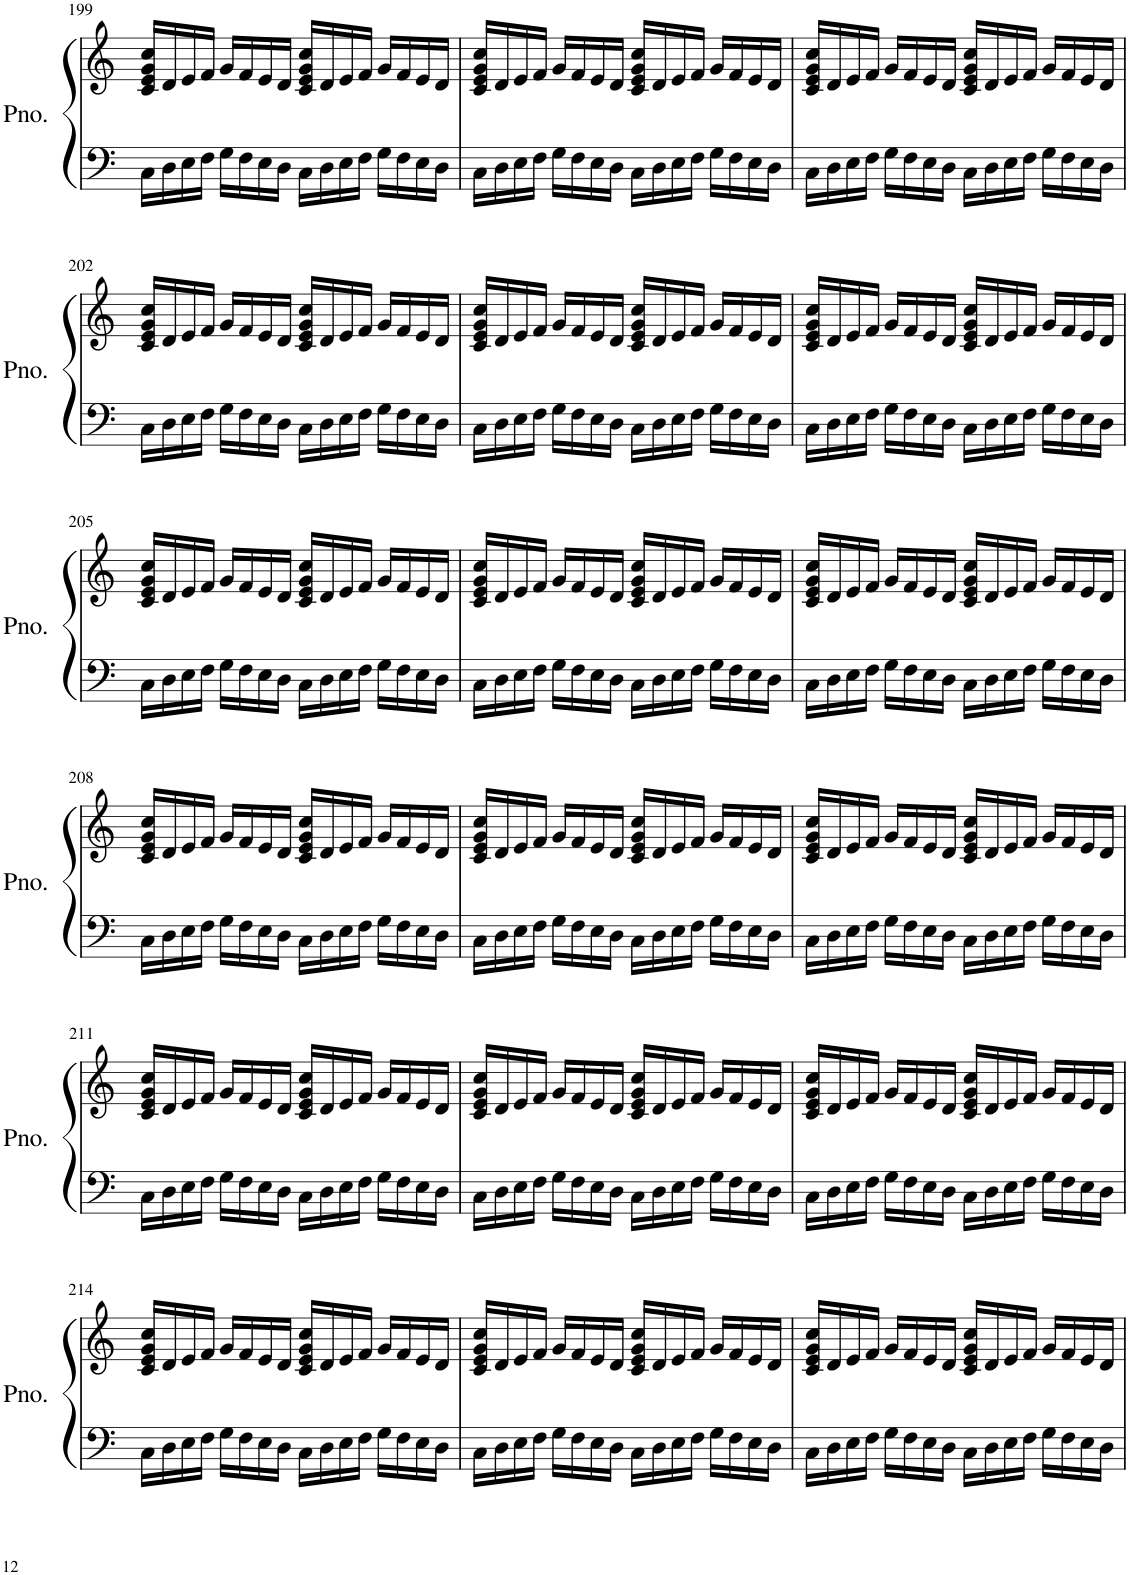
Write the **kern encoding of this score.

**kern	**kern
*part1	*part1
*staff2	*staff1
*I"Piano	*
*I'Pno.	*
!!LO:PB:g=z
*clefF4	*clefG2
*k[]	*k[]
*M4/4	*M4/4
=199	=199
16C\LL	16c/ 16e/ 16g/ 16cc/LL
16D\	16d/
16E\	16e/
16F\JJ	16f/JJ
16G\LL	16g/LL
16F\	16f/
16E\	16e/
16D\JJ	16d/JJ
16C\LL	16c/ 16e/ 16g/ 16cc/LL
16D\	16d/
16E\	16e/
16F\JJ	16f/JJ
16G\LL	16g/LL
16F\	16f/
16E\	16e/
16D\JJ	16d/JJ
=200	=200
16C\LL	16c/ 16e/ 16g/ 16cc/LL
16D\	16d/
16E\	16e/
16F\JJ	16f/JJ
16G\LL	16g/LL
16F\	16f/
16E\	16e/
16D\JJ	16d/JJ
16C\LL	16c/ 16e/ 16g/ 16cc/LL
16D\	16d/
16E\	16e/
16F\JJ	16f/JJ
16G\LL	16g/LL
16F\	16f/
16E\	16e/
16D\JJ	16d/JJ
=201	=201
16C\LL	16c/ 16e/ 16g/ 16cc/LL
16D\	16d/
16E\	16e/
16F\JJ	16f/JJ
16G\LL	16g/LL
16F\	16f/
16E\	16e/
16D\JJ	16d/JJ
16C\LL	16c/ 16e/ 16g/ 16cc/LL
16D\	16d/
16E\	16e/
16F\JJ	16f/JJ
16G\LL	16g/LL
16F\	16f/
16E\	16e/
16D\JJ	16d/JJ
!!LO:LB:g=z
=202	=202
16C\LL	16c/ 16e/ 16g/ 16cc/LL
16D\	16d/
16E\	16e/
16F\JJ	16f/JJ
16G\LL	16g/LL
16F\	16f/
16E\	16e/
16D\JJ	16d/JJ
16C\LL	16c/ 16e/ 16g/ 16cc/LL
16D\	16d/
16E\	16e/
16F\JJ	16f/JJ
16G\LL	16g/LL
16F\	16f/
16E\	16e/
16D\JJ	16d/JJ
=203	=203
16C\LL	16c/ 16e/ 16g/ 16cc/LL
16D\	16d/
16E\	16e/
16F\JJ	16f/JJ
16G\LL	16g/LL
16F\	16f/
16E\	16e/
16D\JJ	16d/JJ
16C\LL	16c/ 16e/ 16g/ 16cc/LL
16D\	16d/
16E\	16e/
16F\JJ	16f/JJ
16G\LL	16g/LL
16F\	16f/
16E\	16e/
16D\JJ	16d/JJ
=204	=204
16C\LL	16c/ 16e/ 16g/ 16cc/LL
16D\	16d/
16E\	16e/
16F\JJ	16f/JJ
16G\LL	16g/LL
16F\	16f/
16E\	16e/
16D\JJ	16d/JJ
16C\LL	16c/ 16e/ 16g/ 16cc/LL
16D\	16d/
16E\	16e/
16F\JJ	16f/JJ
16G\LL	16g/LL
16F\	16f/
16E\	16e/
16D\JJ	16d/JJ
!!LO:LB:g=z
=205	=205
16C\LL	16c/ 16e/ 16g/ 16cc/LL
16D\	16d/
16E\	16e/
16F\JJ	16f/JJ
16G\LL	16g/LL
16F\	16f/
16E\	16e/
16D\JJ	16d/JJ
16C\LL	16c/ 16e/ 16g/ 16cc/LL
16D\	16d/
16E\	16e/
16F\JJ	16f/JJ
16G\LL	16g/LL
16F\	16f/
16E\	16e/
16D\JJ	16d/JJ
=206	=206
16C\LL	16c/ 16e/ 16g/ 16cc/LL
16D\	16d/
16E\	16e/
16F\JJ	16f/JJ
16G\LL	16g/LL
16F\	16f/
16E\	16e/
16D\JJ	16d/JJ
16C\LL	16c/ 16e/ 16g/ 16cc/LL
16D\	16d/
16E\	16e/
16F\JJ	16f/JJ
16G\LL	16g/LL
16F\	16f/
16E\	16e/
16D\JJ	16d/JJ
=207	=207
16C\LL	16c/ 16e/ 16g/ 16cc/LL
16D\	16d/
16E\	16e/
16F\JJ	16f/JJ
16G\LL	16g/LL
16F\	16f/
16E\	16e/
16D\JJ	16d/JJ
16C\LL	16c/ 16e/ 16g/ 16cc/LL
16D\	16d/
16E\	16e/
16F\JJ	16f/JJ
16G\LL	16g/LL
16F\	16f/
16E\	16e/
16D\JJ	16d/JJ
!!LO:LB:g=z
=208	=208
16C\LL	16c/ 16e/ 16g/ 16cc/LL
16D\	16d/
16E\	16e/
16F\JJ	16f/JJ
16G\LL	16g/LL
16F\	16f/
16E\	16e/
16D\JJ	16d/JJ
16C\LL	16c/ 16e/ 16g/ 16cc/LL
16D\	16d/
16E\	16e/
16F\JJ	16f/JJ
16G\LL	16g/LL
16F\	16f/
16E\	16e/
16D\JJ	16d/JJ
=209	=209
16C\LL	16c/ 16e/ 16g/ 16cc/LL
16D\	16d/
16E\	16e/
16F\JJ	16f/JJ
16G\LL	16g/LL
16F\	16f/
16E\	16e/
16D\JJ	16d/JJ
16C\LL	16c/ 16e/ 16g/ 16cc/LL
16D\	16d/
16E\	16e/
16F\JJ	16f/JJ
16G\LL	16g/LL
16F\	16f/
16E\	16e/
16D\JJ	16d/JJ
=210	=210
16C\LL	16c/ 16e/ 16g/ 16cc/LL
16D\	16d/
16E\	16e/
16F\JJ	16f/JJ
16G\LL	16g/LL
16F\	16f/
16E\	16e/
16D\JJ	16d/JJ
16C\LL	16c/ 16e/ 16g/ 16cc/LL
16D\	16d/
16E\	16e/
16F\JJ	16f/JJ
16G\LL	16g/LL
16F\	16f/
16E\	16e/
16D\JJ	16d/JJ
!!LO:LB:g=z
=211	=211
16C\LL	16c/ 16e/ 16g/ 16cc/LL
16D\	16d/
16E\	16e/
16F\JJ	16f/JJ
16G\LL	16g/LL
16F\	16f/
16E\	16e/
16D\JJ	16d/JJ
16C\LL	16c/ 16e/ 16g/ 16cc/LL
16D\	16d/
16E\	16e/
16F\JJ	16f/JJ
16G\LL	16g/LL
16F\	16f/
16E\	16e/
16D\JJ	16d/JJ
=212	=212
16C\LL	16c/ 16e/ 16g/ 16cc/LL
16D\	16d/
16E\	16e/
16F\JJ	16f/JJ
16G\LL	16g/LL
16F\	16f/
16E\	16e/
16D\JJ	16d/JJ
16C\LL	16c/ 16e/ 16g/ 16cc/LL
16D\	16d/
16E\	16e/
16F\JJ	16f/JJ
16G\LL	16g/LL
16F\	16f/
16E\	16e/
16D\JJ	16d/JJ
=213	=213
16C\LL	16c/ 16e/ 16g/ 16cc/LL
16D\	16d/
16E\	16e/
16F\JJ	16f/JJ
16G\LL	16g/LL
16F\	16f/
16E\	16e/
16D\JJ	16d/JJ
16C\LL	16c/ 16e/ 16g/ 16cc/LL
16D\	16d/
16E\	16e/
16F\JJ	16f/JJ
16G\LL	16g/LL
16F\	16f/
16E\	16e/
16D\JJ	16d/JJ
!!LO:LB:g=z
=214	=214
16C\LL	16c/ 16e/ 16g/ 16cc/LL
16D\	16d/
16E\	16e/
16F\JJ	16f/JJ
16G\LL	16g/LL
16F\	16f/
16E\	16e/
16D\JJ	16d/JJ
16C\LL	16c/ 16e/ 16g/ 16cc/LL
16D\	16d/
16E\	16e/
16F\JJ	16f/JJ
16G\LL	16g/LL
16F\	16f/
16E\	16e/
16D\JJ	16d/JJ
=215	=215
16C\LL	16c/ 16e/ 16g/ 16cc/LL
16D\	16d/
16E\	16e/
16F\JJ	16f/JJ
16G\LL	16g/LL
16F\	16f/
16E\	16e/
16D\JJ	16d/JJ
16C\LL	16c/ 16e/ 16g/ 16cc/LL
16D\	16d/
16E\	16e/
16F\JJ	16f/JJ
16G\LL	16g/LL
16F\	16f/
16E\	16e/
16D\JJ	16d/JJ
=216	=216
16C\LL	16c/ 16e/ 16g/ 16cc/LL
16D\	16d/
16E\	16e/
16F\JJ	16f/JJ
16G\LL	16g/LL
16F\	16f/
16E\	16e/
16D\JJ	16d/JJ
16C\LL	16c/ 16e/ 16g/ 16cc/LL
16D\	16d/
16E\	16e/
16F\JJ	16f/JJ
16G\LL	16g/LL
16F\	16f/
16E\	16e/
16D\JJ	16d/JJ
=	=
*-	*-
